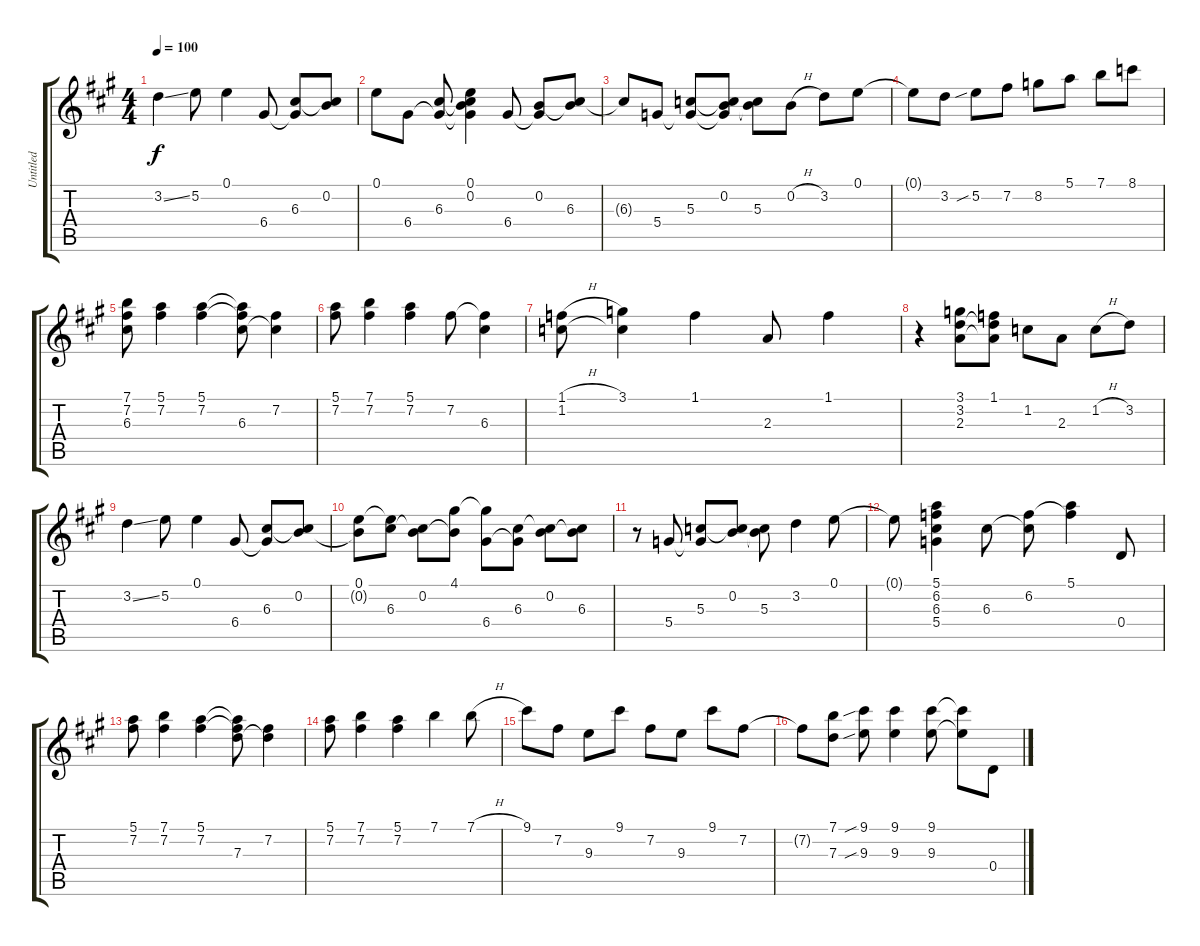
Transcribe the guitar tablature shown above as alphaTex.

\track ("Untitled" "Untitled") {instrument electricbasspick}
\staff {score tabs}
\tuning (E4 B3 G3 D3 A2 E2) {hide}
\ts (4 4)
\tempo 100
\clef g2
\ks a
3.2{ss}.4{dy f} 5.2.8 0.1.4 6.4.8 (6.3 6.4{t}).8 (0.2 6.3{t}).8 |
0.1.8 6.4.8 (6.3 6.4{t}).8 (0.1 0.2 6.3{t} 6.4{t}).4 6.4.8 (0.2 6.4{t}).8 (0.2{t} 6.3).8 |
6.3{t}.8 5.4.8 (5.3 5.4{t}).8 (0.2 5.3{t} 5.4{t}).8 (0.2{t} 5.3).8 0.2{h}.8 3.2.8 0.1.8 |
0.1{t}.8 3.2.8 5.2{sib}.8 7.2.8 8.2.8 5.1.8 7.1.8 8.1.8 |
(7.1 7.2 6.3).8 (5.1 7.2).4 (5.1 7.2).4 (5.1{t} 7.2{t} 6.3).8 (7.2 6.3{t}).4 |
(5.1 7.2).8 (7.1 7.2).4 (5.1 7.2).4 7.2.8 (7.2{t} 6.3).4 |
(1.1{h} 1.2).8 (3.1 1.2{t}).4 1.1.4 2.3.8 1.1.4 |
r.4 (3.1 3.2 2.3).8 (1.1 3.2{t} 2.3{t}).8 1.2.8 2.3.8 1.2{h}.8 3.2.8 |
3.2{ss}.4 5.2.8 0.1.4 6.4.8 (6.3 6.4{t}).8 (0.2 6.3{t}).8 |
(0.1 0.2{t}).8 (0.1{t} 6.3).8 (0.2 6.3{t}).8 (4.1 0.2{t}).8 (4.1{t} 6.4).8 (6.3 6.4{t}).8 (0.2 6.3{t}).8 (0.2{t} 6.3).8 |
r.8 5.4.8 (5.3 5.4{t}).8 (0.2 5.3{t}).8 (0.2{t} 5.3).8 3.2.4 0.1.8 |
0.1{t}.8 (5.1 6.2 6.3 5.4).4 6.3.8 (6.2 6.3{t}).8 (5.1 6.2{t}).4 0.4.8 |
(5.1 7.2).8 (7.1 7.2).4 (5.1 7.2).4 (5.1{t} 7.2{t} 7.3).8 (7.2 7.3{t}).4 |
(5.1 7.2).8 (7.1 7.2).4 (5.1 7.2).4 7.1.4 7.1{h}.8 |
9.1.8 7.2.8 9.3.8 9.1.8 7.2.8 9.3.8 9.1.8 7.2.8 |
7.2{t}.8 (7.1 7.3).8 (9.1{sib} 9.3{sib}).8 (9.1 9.3).4 (9.1 9.3).8 (9.1{t} 9.3{t}).8 0.4.8
